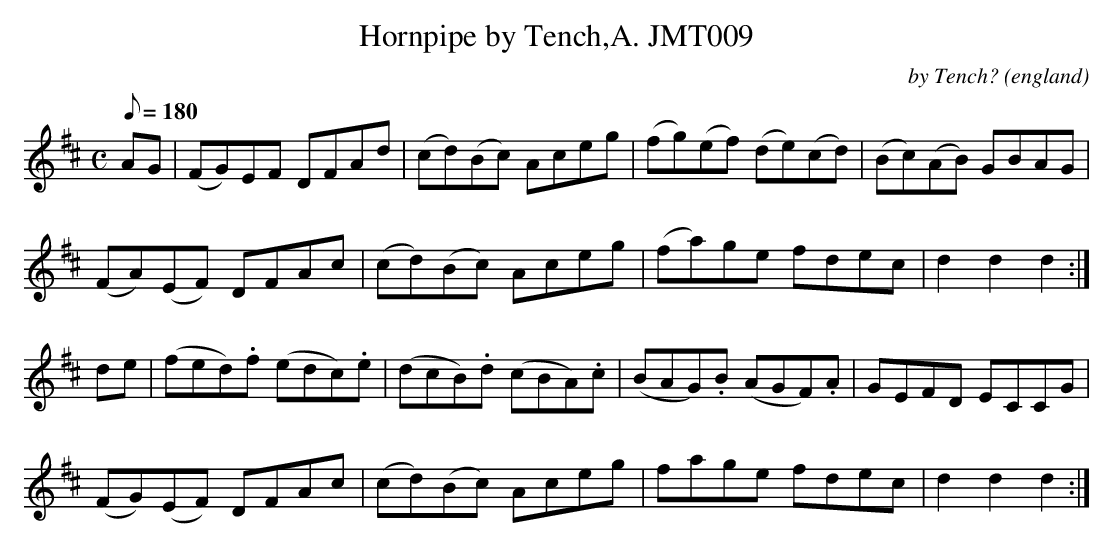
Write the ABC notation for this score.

X:1
T:Hornpipe by Tench,A. JMT009
O:england
M:C
L:1/8
Q:180
C:by Tench?
K:D
AG | (FG)EF DFAd | (cd)(Bc) Aceg | (fg)(ef) (de)(cd) | (Bc)(AB) GBAG |
(FA)(EF) DFAc | (cd)(Bc) Aceg | (fa)ge fdec | d2d2d2 :|
de | (fed).f (edc).e | (dcB).d (cBA).c | (BAG).B (AGF).A | GEFD ECCG |
(FG)(EF) DFAc | (cd)(Bc) Aceg | fage fdec | d2d2d2 :|
